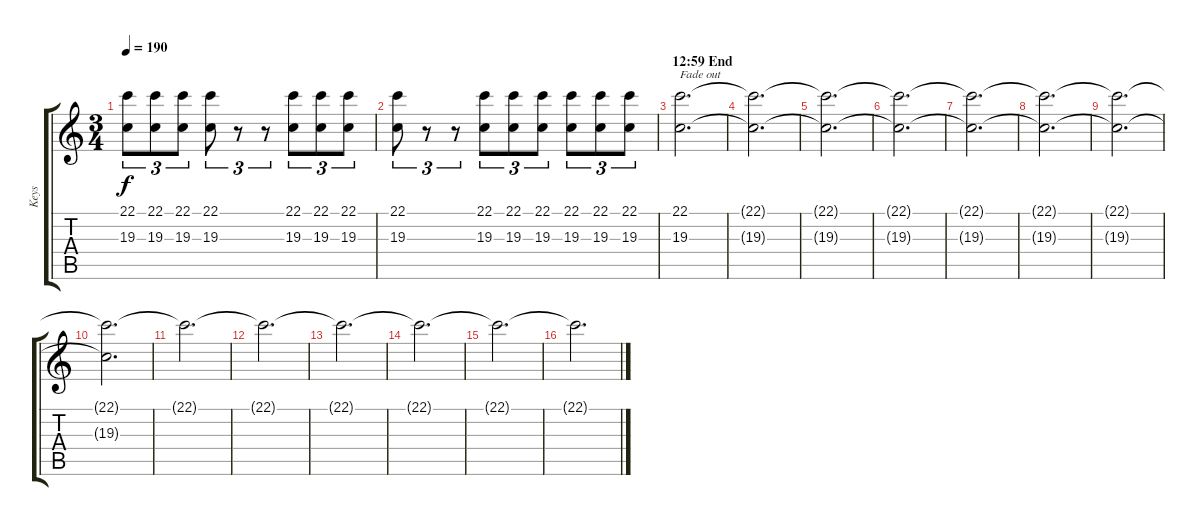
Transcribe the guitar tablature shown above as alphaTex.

\track ("Keys" "Keys") {instrument pad3polysynth}
\staff {score tabs}
\tuning (D4 A3 F3 C3 G2 C2) {hide}
\ts (3 4)
\tempo 190
\clef g2
\ks c
(22.1 19.3).8{tu (3 2) dy f} (22.1 19.3).8{tu (3 2)} (22.1 19.3).8{tu (3 2)} (22.1 19.3).8{tu (3 2)} r.8{tu (3 2)} r.8{tu (3 2)} (22.1 19.3).8{tu (3 2)} (22.1 19.3).8{tu (3 2)} (22.1 19.3).8{tu (3 2)} |
(22.1 19.3).8{tu (3 2)} r.8{tu (3 2)} r.8{tu (3 2)} (22.1 19.3).8{tu (3 2)} (22.1 19.3).8{tu (3 2)} (22.1 19.3).8{tu (3 2)} (22.1 19.3).8{tu (3 2)} (22.1 19.3).8{tu (3 2)} (22.1 19.3).8{tu (3 2)} |
\section ("" "12:59 End")
(22.1 19.3).2{d txt "Fade out"} |
(22.1{t} 19.3{t}).2{d} |
(22.1{t} 19.3{t}).2{d} |
(22.1{t} 19.3{t}).2{d} |
(22.1{t} 19.3{t}).2{d} |
(22.1{t} 19.3{t}).2{d} |
(22.1{t} 19.3{t}).2{d} |
(22.1{t} 19.3{t}).2{d} |
22.1{t}.2{d} |
22.1{t}.2{d} |
22.1{t}.2{d} |
22.1{t}.2{d} |
22.1{t}.2{d} |
22.1{t}.2{d}
